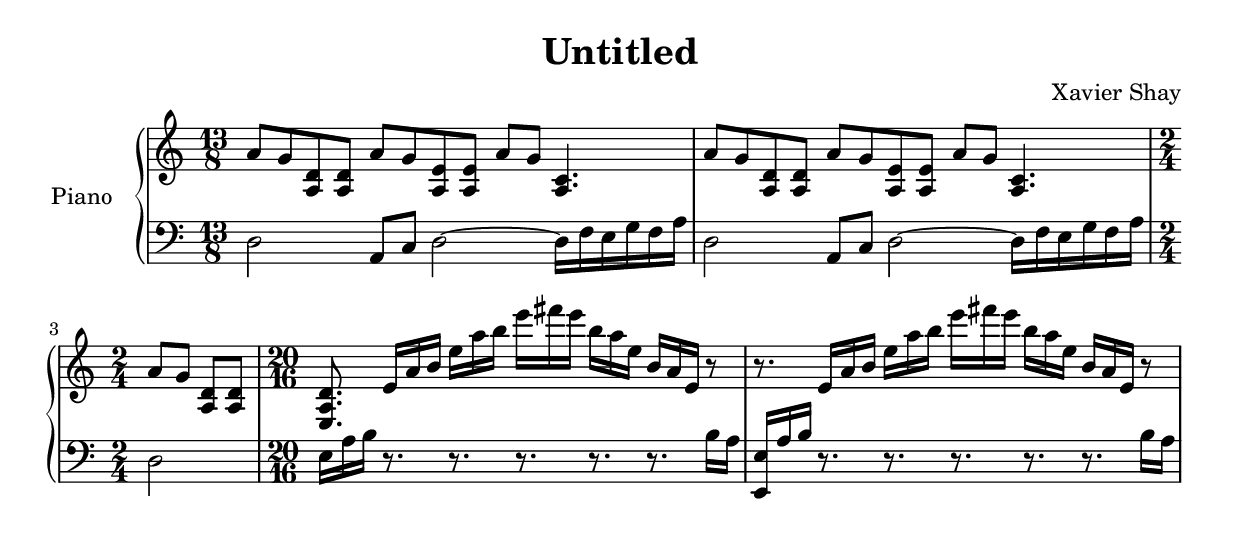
\version "2.13.9"
\header {
  title = "Untitled"
  subtitle = ""
  arranger = "Xavier Shay"
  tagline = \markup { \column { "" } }
}
upper = \relative c'' {
  \clef treble
  \key a \minor
  \time 13/8
  #(set-time-signature 13 8 '(4 4 2 3))

  a8 g <d a> <d a>
  a'8 g <e a,> <e a,>
  a8 g <c, a>4. |
  a'8 g <d a> <d a>
  a'8 g <e a,> <e a,>
  a8 g <c, a>4. |

  \time 2/4
  a'8 g <d a> <d a> |

  #(set-time-signature 20 16 '(3 3 3 3 3 3 2))
  <d a e>8.

  e16 a b
  e a b
  e fis e
  b a e
  b a e
  r8  |
  
  r8.
  e16 a b
  e a b
  e fis e
  b a e
  b a e
  r8  |
}

lower = \relative c {
  \clef bass
  \key a \minor
  #(set-time-signature 13 8 '(4 4 2 3))

  d2 a8 c d2~
  d16 f e g f a |
  d,2 a8 c d2~
  d16 f e g f a |
  \time 2/4
  d,2 |

  #(set-time-signature 20 16 '(3 3 3 3 3 3 2))
  e16 a b
  r8.
  r
  r
  r
  r
  b16 a |
  <e e,>16 a b
  r8.
  r
  r
  r
  r
  b16 a |
}

\score {
  \new PianoStaff <<
     \set PianoStaff.instrumentName = "Piano  "
     \new Staff = "upper" \upper
     \new Staff = "lower" \lower
  >>
  \layout { }
  \midi { }
}
